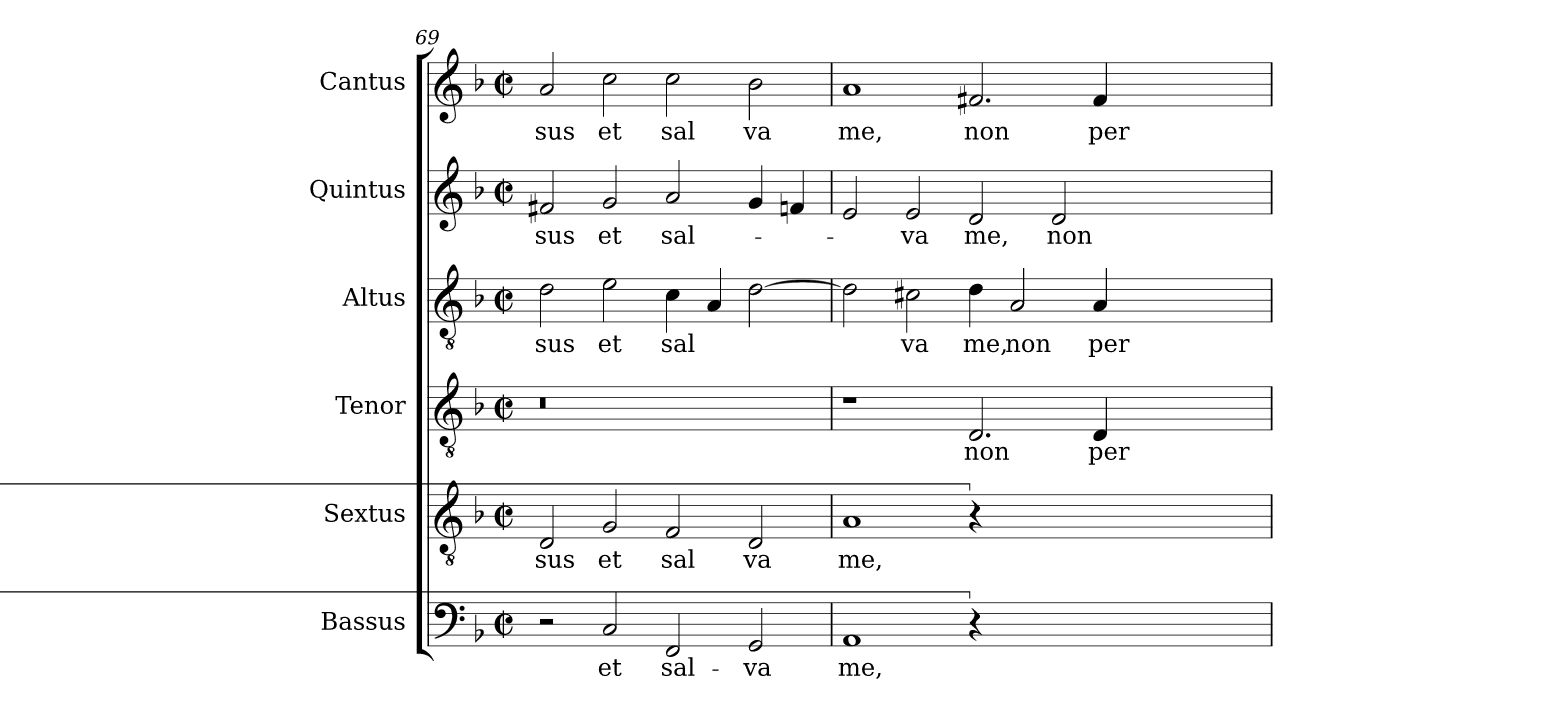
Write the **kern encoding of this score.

**kern	**text	**kern	**text	**kern	**text	**kern	**text	**kern	**text	**kern	**text
*part6	*part6	*part5	*part5	*part4	*part4	*part3	*part3	*part2	*part2	*part1	*part1
*staff6	*staff6	*staff5	*staff5	*staff4	*staff4	*staff3	*staff3	*staff2	*staff2	*staff1	*staff1
*I"Bassus	*	*I"Sextus	*	*I"Tenor	*	*I"Altus	*	*I"Quintus	*	*I"Cantus	*
!!LO:LB:g=z
*clefF4	*	*clefGv2	*	*clefGv2	*	*clefGv2	*	*clefG2	*	*clefG2	*
*k[b-]	*	*k[b-]	*	*k[b-]	*	*k[b-]	*	*k[b-]	*	*k[b-]	*
*F:	*	*F:	*	*F:	*	*F:	*	*F:	*	*F:	*
*M2/2	*	*M2/2	*	*M2/2	*	*M2/2	*	*M2/2	*	*M2/2	*
*met(c|)	*	*met(c|)	*	*met(c|)	*	*met(c|)	*	*met(c|)	*	*met(c|)	*
=69	=69	=69	=69	=69	=69	=69	=69	=69	=69	=69	=69
!	!	!	!LO:LY:b:cj	!	!	!	!LO:LY:b:cj	!	!LO:LY:b:cj	!	!LO:LY:b:cj
2r	.	2D/	-sus	0r	.	2d\	sus	2f#X/	sus	2a/	sus
!	!LO:LY:b:cj	!	!LO:LY:b:cj	!	!	!	!LO:LY:b:cj	!	!LO:LY:b:cj	!	!LO:LY:b:cj
2C/	et	2G/	et	.	.	2e\	et	2g/	et	2cc\	et
!	!LO:LY:b:cj	!	!LO:LY:b:cj	!	!	!	!LO:LY:b	!	!LO:LY:b	!	!LO:LY:b:cj
2FF/	sal-	2F/	sal	.	.	4c\	sal	2a/	sal-	2cc\	sal
.	.	.	.	.	.	4A/	.	.	.	.	.
!	!LO:LY:b:cj	!	!LO:LY:b:cj	!	!	!	!	!	!	!	!LO:LY:b:cj
2GG/	-va	2D/	va	.	.	[>2d\	.	4g/	.	2b-\	va
.	.	.	.	.	.	.	.	4fn/	.	.	.
=70	=70	=70	=70	=70	=70	=70	=70	=70	=70	=70	=70
!	!LO:LY:b:cj	!	!LO:LY:b:cj	!	!	!	!	!	!	!	!LO:LY:b:cj
1AA	me,	1A	me,	1r	.	2d\]	.	2e/	.	1a	me,
!	!	!	!	!	!	!	!LO:LY:b:cj	!	!LO:LY:b:cj	!	!
.	.	.	.	.	.	2c#X\	va	2e/	-va	.	.
!LO:N:vis=1	!	!LO:N:vis=1	!	!	!LO:LY:b:cj	!	!LO:LY:b:cj	!	!LO:LY:b:cj	!	!LO:LY:b:cj
4%9r	.	4%9r	.	2.D/	non	4d\	me,	2d/	me,	2.f#X/	non
!	!	!	!	!	!	!	!LO:LY:b:cj	!	!	!	!
.	.	.	.	.	.	2A/	non	.	.	.	.
!	!	!	!	!	!	!	!	!	!LO:LY:b	!	!
.	.	.	.	.	.	.	.	2d/	non	.	.
!	!	!	!	!	!LO:LY:b:cj	!	!LO:LY:b:cj	!	!	!	!LO:LY:b:cj
.	.	.	.	4D/	per-	4A/	per	.	.	4f#/	per
.	.	.	.	1ryy	.	1ryy	.	1ryy	.	1ryy	.
.	.	.	.	4ryy	.	4ryy	.	4ryy	.	4ryy	.
=	=	=	=	=	=	=	=	=	=	=	=
*-	*-	*-	*-	*-	*-	*-	*-	*-	*-	*-	*-
